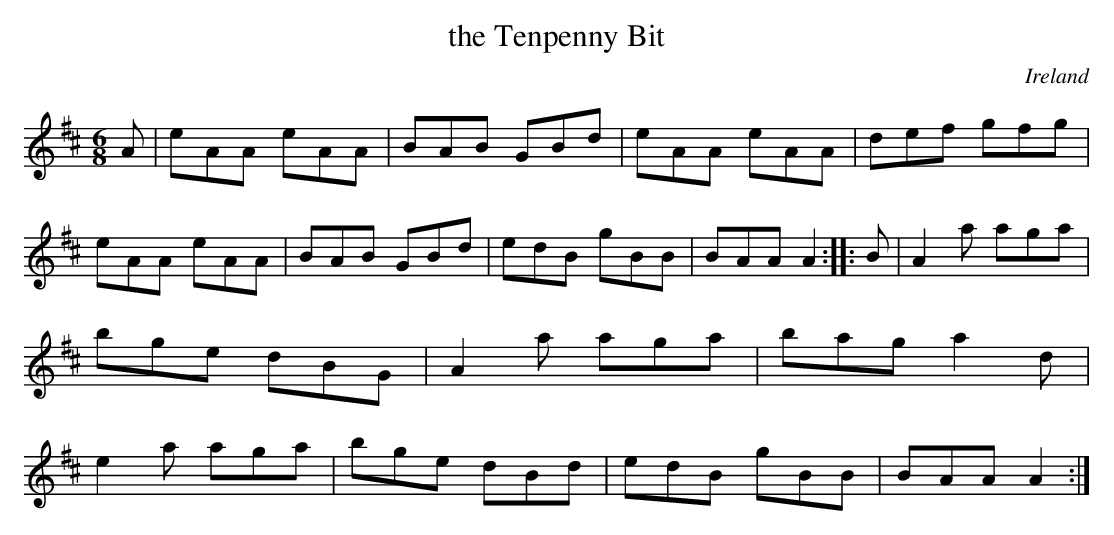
X:1
T:the Tenpenny Bit
O:Ireland
M:6/8
K:AMix
A|\
eAA eAA|BAB GBd|eAA eAA|def gfg|\
eAA eAA|BAB GBd|edB gBB|BAA A2 :: B |\
A2a aga|bge dBG|A2a aga|bag a2d|\
e2a aga|bge dBd|edB gBB|BAA A2:|
